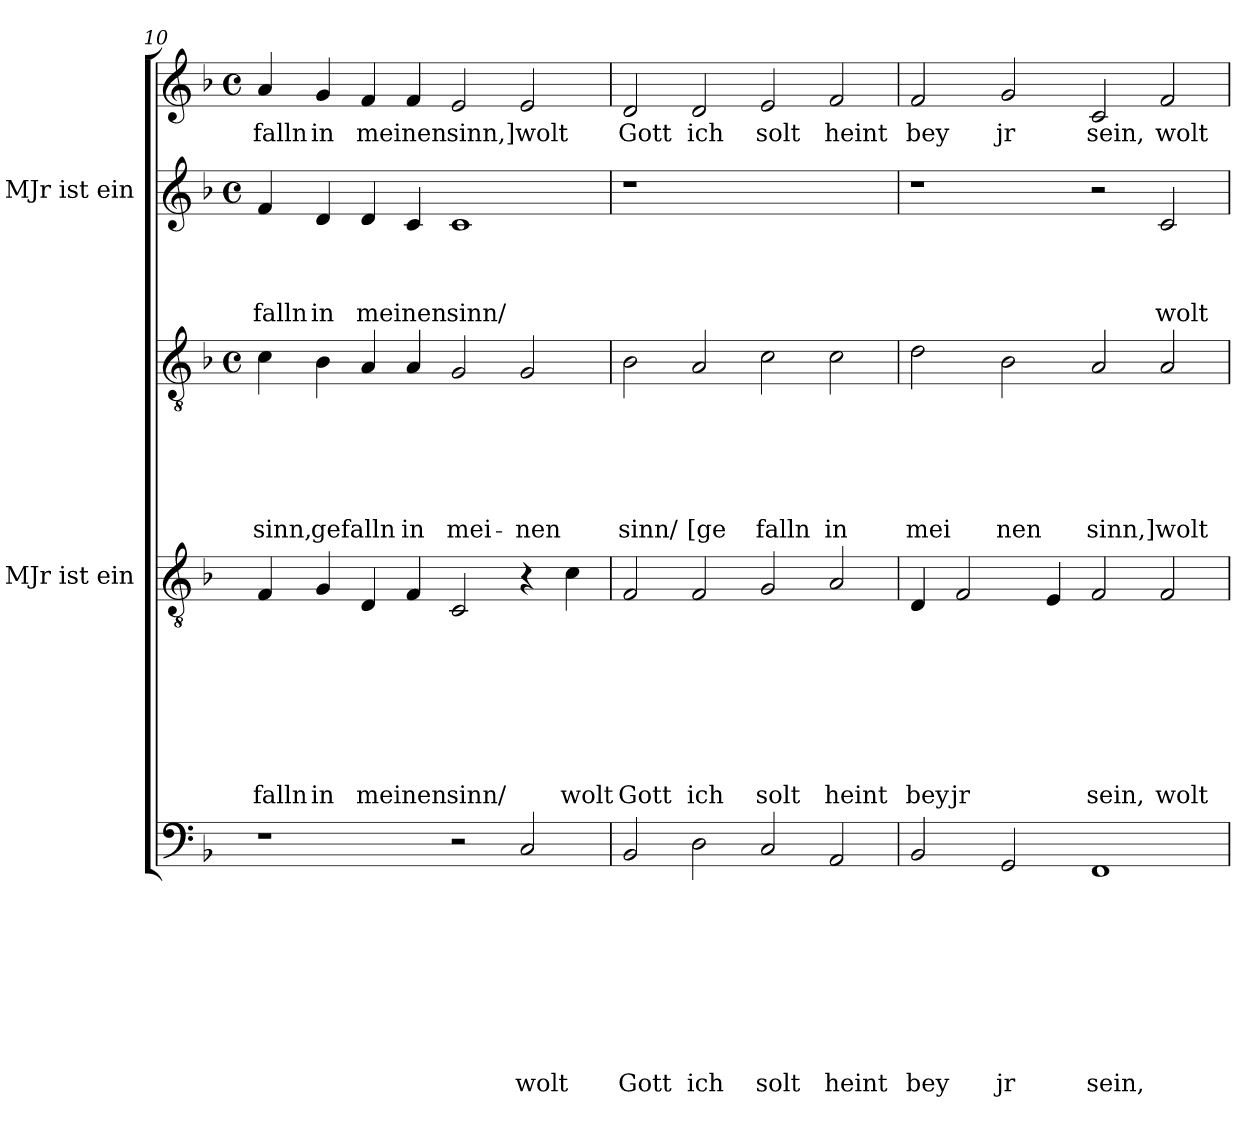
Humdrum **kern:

**kern	**text	**text	**text	**text	**text	**text	**text	**text	**text	**kern	**text	**text	**text	**text	**text	**text	**text	**text	**kern	**text	**text	**text	**text	**text	**text	**kern	**text	**text	**text	**text	**kern	**text
*part5	*part5	*part5	*part5	*part5	*part5	*part5	*part5	*part5	*part5	*part4	*part4	*part4	*part4	*part4	*part4	*part4	*part4	*part4	*part3	*part3	*part3	*part3	*part3	*part3	*part3	*part2	*part2	*part2	*part2	*part2	*part1	*part1
*staff5	*staff5	*staff5	*staff5	*staff5	*staff5	*staff5	*staff5	*staff5	*staff5	*staff4	*staff4	*staff4	*staff4	*staff4	*staff4	*staff4	*staff4	*staff4	*staff3	*staff3	*staff3	*staff3	*staff3	*staff3	*staff3	*staff2	*staff2	*staff2	*staff2	*staff2	*staff1	*staff1
*	*	*	*	*	*	*	*	*	*	*I"MJr ist ein	*	*	*	*	*	*	*	*	*	*	*	*	*	*	*	*I"MJr ist ein	*	*	*	*	*	*
*clefF4	*	*	*	*	*	*	*	*	*	*clefGv2	*	*	*	*	*	*	*	*	*clefGv2	*	*	*	*	*	*	*clefG2	*	*	*	*	*clefG2	*
*k[b-]	*	*	*	*	*	*	*	*	*	*k[b-]	*	*	*	*	*	*	*	*	*k[b-]	*	*	*	*	*	*	*k[b-]	*	*	*	*	*k[b-]	*
*F:	*	*	*	*	*	*	*	*	*	*F:	*	*	*	*	*	*	*	*	*F:	*	*	*	*	*	*	*F:	*	*	*	*	*F:	*
*	*	*	*	*	*	*	*	*	*	*	*	*	*	*	*	*	*	*	*M4/4	*	*	*	*	*	*	*M4/4	*	*	*	*	*M4/4	*
*	*	*	*	*	*	*	*	*	*	*	*	*	*	*	*	*	*	*	*met(c)	*	*	*	*	*	*	*met(c)	*	*	*	*	*met(c)	*
=10	=10	=10	=10	=10	=10	=10	=10	=10	=10	=10	=10	=10	=10	=10	=10	=10	=10	=10	=10	=10	=10	=10	=10	=10	=10	=10	=10	=10	=10	=10	=10	=10
!	!	!	!	!	!	!	!	!	!	!	!	!	!	!	!	!	!	!LO:LY:b	!	!	!	!	!	!	!LO:LY:b	!	!	!	!	!LO:LY:b	!	!LO:LY:b
1r	.	.	.	.	.	.	.	.	.	4F/	.	.	.	.	.	.	.	falln	4c\	.	.	.	.	.	sinn,	4f/	.	.	.	falln	4a/	-falln
!	!	!	!	!	!	!	!	!	!	!	!	!	!	!	!	!	!	!LO:LY:b	!	!	!	!	!	!	!LO:LY:b	!	!	!	!	!LO:LY:b	!	!LO:LY:b
.	.	.	.	.	.	.	.	.	.	4G/	.	.	.	.	.	.	.	in	4B-\	.	.	.	.	.	gefalln	4d/	.	.	.	in	4g/	in
!	!	!	!	!	!	!	!	!	!	!	!	!	!	!	!	!	!	!LO:LY:b	!	!	!	!	!	!	!	!	!	!	!	!LO:LY:b	!	!LO:LY:b
.	.	.	.	.	.	.	.	.	.	4D/	.	.	.	.	.	.	.	meinen	4A/	.	.	.	.	.	.	4d/	.	.	.	meinen	4f/	meinen
!	!	!	!	!	!	!	!	!	!	!	!	!	!	!	!	!	!	!	!	!	!	!	!	!	!LO:LY:b	!	!	!	!	!	!	!
.	.	.	.	.	.	.	.	.	.	4F/	.	.	.	.	.	.	.	.	4A/	.	.	.	.	.	in	4c/	.	.	.	.	4f/	.
!	!	!	!	!	!	!	!	!	!	!	!	!	!	!	!	!	!	!LO:LY:b	!	!	!	!	!	!	!LO:LY:b	!	!	!	!	!LO:LY:b	!	!LO:LY:b
2r	.	.	.	.	.	.	.	.	.	2C/	.	.	.	.	.	.	.	sinn/	2G/	.	.	.	.	.	mei-	1c	.	.	.	sinn/	2e/	sinn,]
!	!	!	!	!	!	!	!	!	!LO:LY:b	!	!	!	!	!	!	!	!	!	!	!	!	!	!	!	!LO:LY:b	!	!	!	!	!	!	!LO:LY:b
2C/	.	.	.	.	.	.	.	.	wolt	4r	.	.	.	.	.	.	.	.	2G/	.	.	.	.	.	-nen	.	.	.	.	.	2e/	wolt
!	!	!	!	!	!	!	!	!	!	!	!	!	!	!	!	!	!	!LO:LY:b	!	!	!	!	!	!	!	!	!	!	!	!	!	!
.	.	.	.	.	.	.	.	.	.	4c\	.	.	.	.	.	.	.	wolt	.	.	.	.	.	.	.	.	.	.	.	.	.	.
!!LO:LB:g=z
=11	=11	=11	=11	=11	=11	=11	=11	=11	=11	=11	=11	=11	=11	=11	=11	=11	=11	=11	=11	=11	=11	=11	=11	=11	=11	=11	=11	=11	=11	=11	=11	=11
!	!	!	!	!	!	!	!	!	!LO:LY:b	!	!	!	!	!	!	!	!	!LO:LY:b	!	!	!	!	!	!	!LO:LY:b	!	!	!	!	!	!	!LO:LY:b
2BB-/	.	.	.	.	.	.	.	.	Gott	2F/	.	.	.	.	.	.	.	Gott	2B-\	.	.	.	.	.	sinn/	1r	.	.	.	.	2d/	Gott
!	!	!	!	!	!	!	!	!	!LO:LY:b	!	!	!	!	!	!	!	!	!LO:LY:b	!	!	!	!	!	!	!LO:LY:b	!	!	!	!	!	!	!LO:LY:b
2D\	.	.	.	.	.	.	.	.	ich	2F/	.	.	.	.	.	.	.	ich	2A/	.	.	.	.	.	[ge	.	.	.	.	.	2d/	ich
!	!	!	!	!	!	!	!	!	!LO:LY:b	!	!	!	!	!	!	!	!	!LO:LY:b	!	!	!	!	!	!	!LO:LY:b	!	!	!	!	!	!	!LO:LY:b
2C/	.	.	.	.	.	.	.	.	solt	2G/	.	.	.	.	.	.	.	solt	2c\	.	.	.	.	.	falln	1ryy	.	.	.	.	2e/	solt
!	!	!	!	!	!	!	!	!	!LO:LY:b	!	!	!	!	!	!	!	!	!LO:LY:b	!	!	!	!	!	!	!LO:LY:b	!	!	!	!	!	!	!LO:LY:b
2AA/	.	.	.	.	.	.	.	.	heint	2A/	.	.	.	.	.	.	.	heint	2c\	.	.	.	.	.	in	.	.	.	.	.	2f/	heint
=12	=12	=12	=12	=12	=12	=12	=12	=12	=12	=12	=12	=12	=12	=12	=12	=12	=12	=12	=12	=12	=12	=12	=12	=12	=12	=12	=12	=12	=12	=12	=12	=12
!	!	!	!	!	!	!	!	!	!LO:LY:b	!	!	!	!	!	!	!	!	!LO:LY:b	!	!	!	!	!	!	!LO:LY:b	!	!	!	!	!	!	!LO:LY:b
2BB-/	.	.	.	.	.	.	.	.	bey	4D/	.	.	.	.	.	.	.	bey	2d\	.	.	.	.	.	mei	1r	.	.	.	.	2f/	bey
!	!	!	!	!	!	!	!	!	!	!	!	!	!	!	!	!	!	!LO:LY:b	!	!	!	!	!	!	!	!	!	!	!	!	!	!
.	.	.	.	.	.	.	.	.	.	2F/	.	.	.	.	.	.	.	jr	.	.	.	.	.	.	.	.	.	.	.	.	.	.
!	!	!	!	!	!	!	!	!	!LO:LY:b	!	!	!	!	!	!	!	!	!	!	!	!	!	!	!	!LO:LY:b	!	!	!	!	!	!	!LO:LY:b
2GG/	.	.	.	.	.	.	.	.	jr	.	.	.	.	.	.	.	.	.	2B-\	.	.	.	.	.	nen	.	.	.	.	.	2g/	jr
.	.	.	.	.	.	.	.	.	.	4E/	.	.	.	.	.	.	.	.	.	.	.	.	.	.	.	.	.	.	.	.	.	.
!	!	!	!	!	!	!	!	!	!LO:LY:b	!	!	!	!	!	!	!	!	!LO:LY:b	!	!	!	!	!	!	!LO:LY:b	!	!	!	!	!	!	!LO:LY:b
1FF	.	.	.	.	.	.	.	.	sein,	2F/	.	.	.	.	.	.	.	sein,	2A/	.	.	.	.	.	sinn,]	2r	.	.	.	.	2c/	sein,
!	!	!	!	!	!	!	!	!	!	!	!	!	!	!	!	!	!	!LO:LY:b	!	!	!	!	!	!	!LO:LY:b	!	!	!	!	!LO:LY:b	!	!LO:LY:b
.	.	.	.	.	.	.	.	.	.	2F/	.	.	.	.	.	.	.	wolt	2A/	.	.	.	.	.	wolt	2c/	.	.	.	wolt	2f/	wolt
=	=	=	=	=	=	=	=	=	=	=	=	=	=	=	=	=	=	=	=	=	=	=	=	=	=	=	=	=	=	=	=	=
*-	*-	*-	*-	*-	*-	*-	*-	*-	*-	*-	*-	*-	*-	*-	*-	*-	*-	*-	*-	*-	*-	*-	*-	*-	*-	*-	*-	*-	*-	*-	*-	*-
